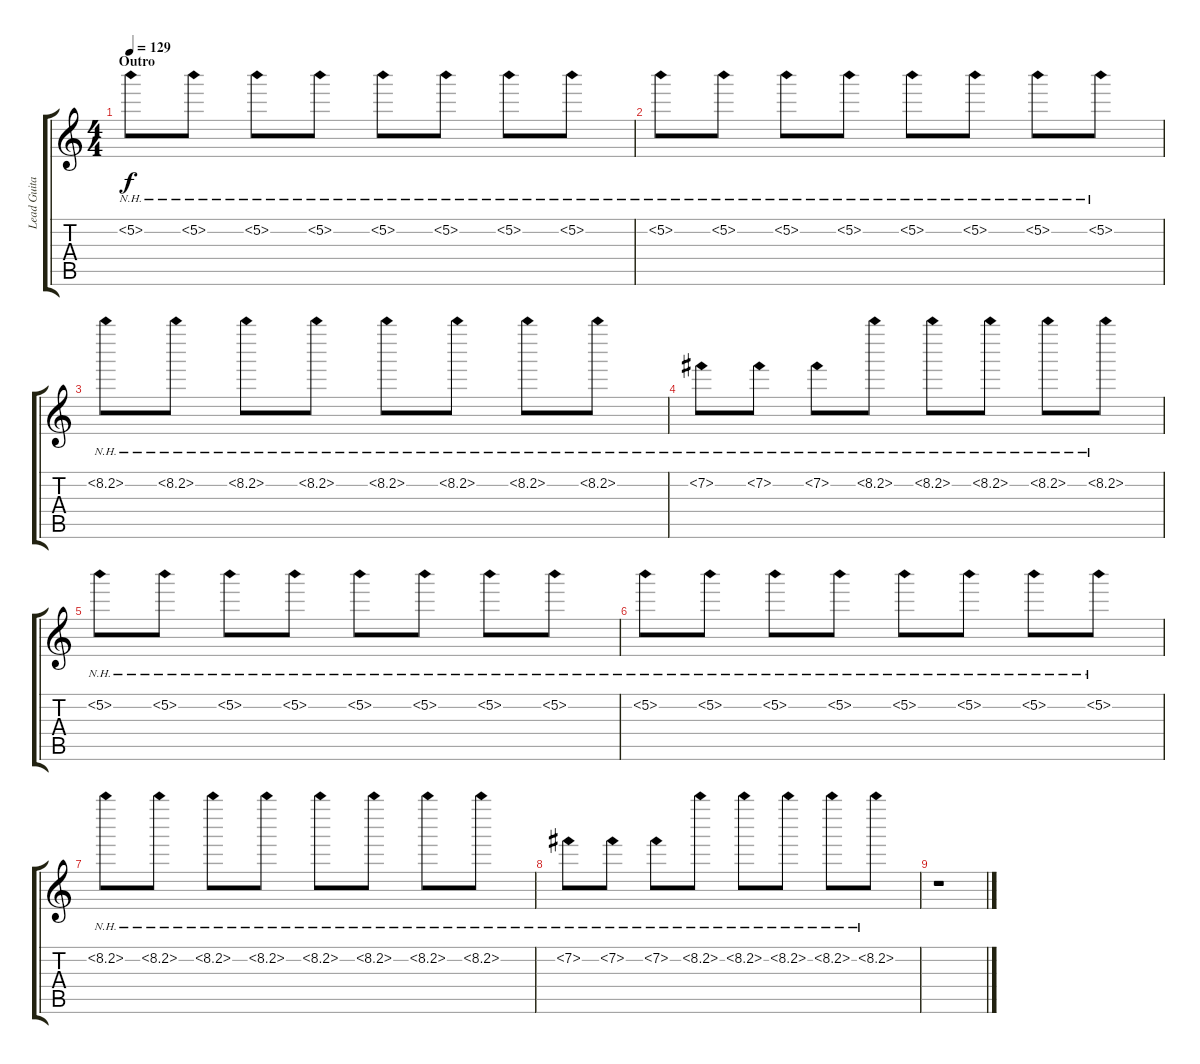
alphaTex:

\track ("Lead Guitar" "Lead Guita") {instrument distortionguitar}
\staff {score tabs}
\tuning (E4 B3 G3 D3 A2 E2) {hide}
\ts (4 4)
\section ("" "Outro")
\tempo 129
\clef g2
\ks c
5.2{nh}.8{dy f} 5.2{nh}.8 5.2{nh}.8 5.2{nh}.8 5.2{nh}.8 5.2{nh}.8 5.2{nh}.8 5.2{nh}.8 |
5.2{nh}.8 5.2{nh}.8 5.2{nh}.8 5.2{nh}.8 5.2{nh}.8 5.2{nh}.8 5.2{nh}.8 5.2{nh}.8 |
8.2{nh}.8 8.2{nh}.8 8.2{nh}.8 8.2{nh}.8 8.2{nh}.8 8.2{nh}.8 8.2{nh}.8 8.2{nh}.8 |
7.2{nh}.8 7.2{nh}.8 7.2{nh}.8 8.2{nh}.8 8.2{nh}.8 8.2{nh}.8 8.2{nh}.8 8.2{nh}.8 |
5.2{nh}.8 5.2{nh}.8 5.2{nh}.8 5.2{nh}.8 5.2{nh}.8 5.2{nh}.8 5.2{nh}.8 5.2{nh}.8 |
5.2{nh}.8 5.2{nh}.8 5.2{nh}.8 5.2{nh}.8 5.2{nh}.8 5.2{nh}.8 5.2{nh}.8 5.2{nh}.8 |
8.2{nh}.8 8.2{nh}.8 8.2{nh}.8 8.2{nh}.8 8.2{nh}.8 8.2{nh}.8 8.2{nh}.8 8.2{nh}.8 |
7.2{nh}.8 7.2{nh}.8 7.2{nh}.8 8.2{nh}.8 8.2{nh}.8 8.2{nh}.8 8.2{nh}.8 8.2{nh}.8 |
r.1
